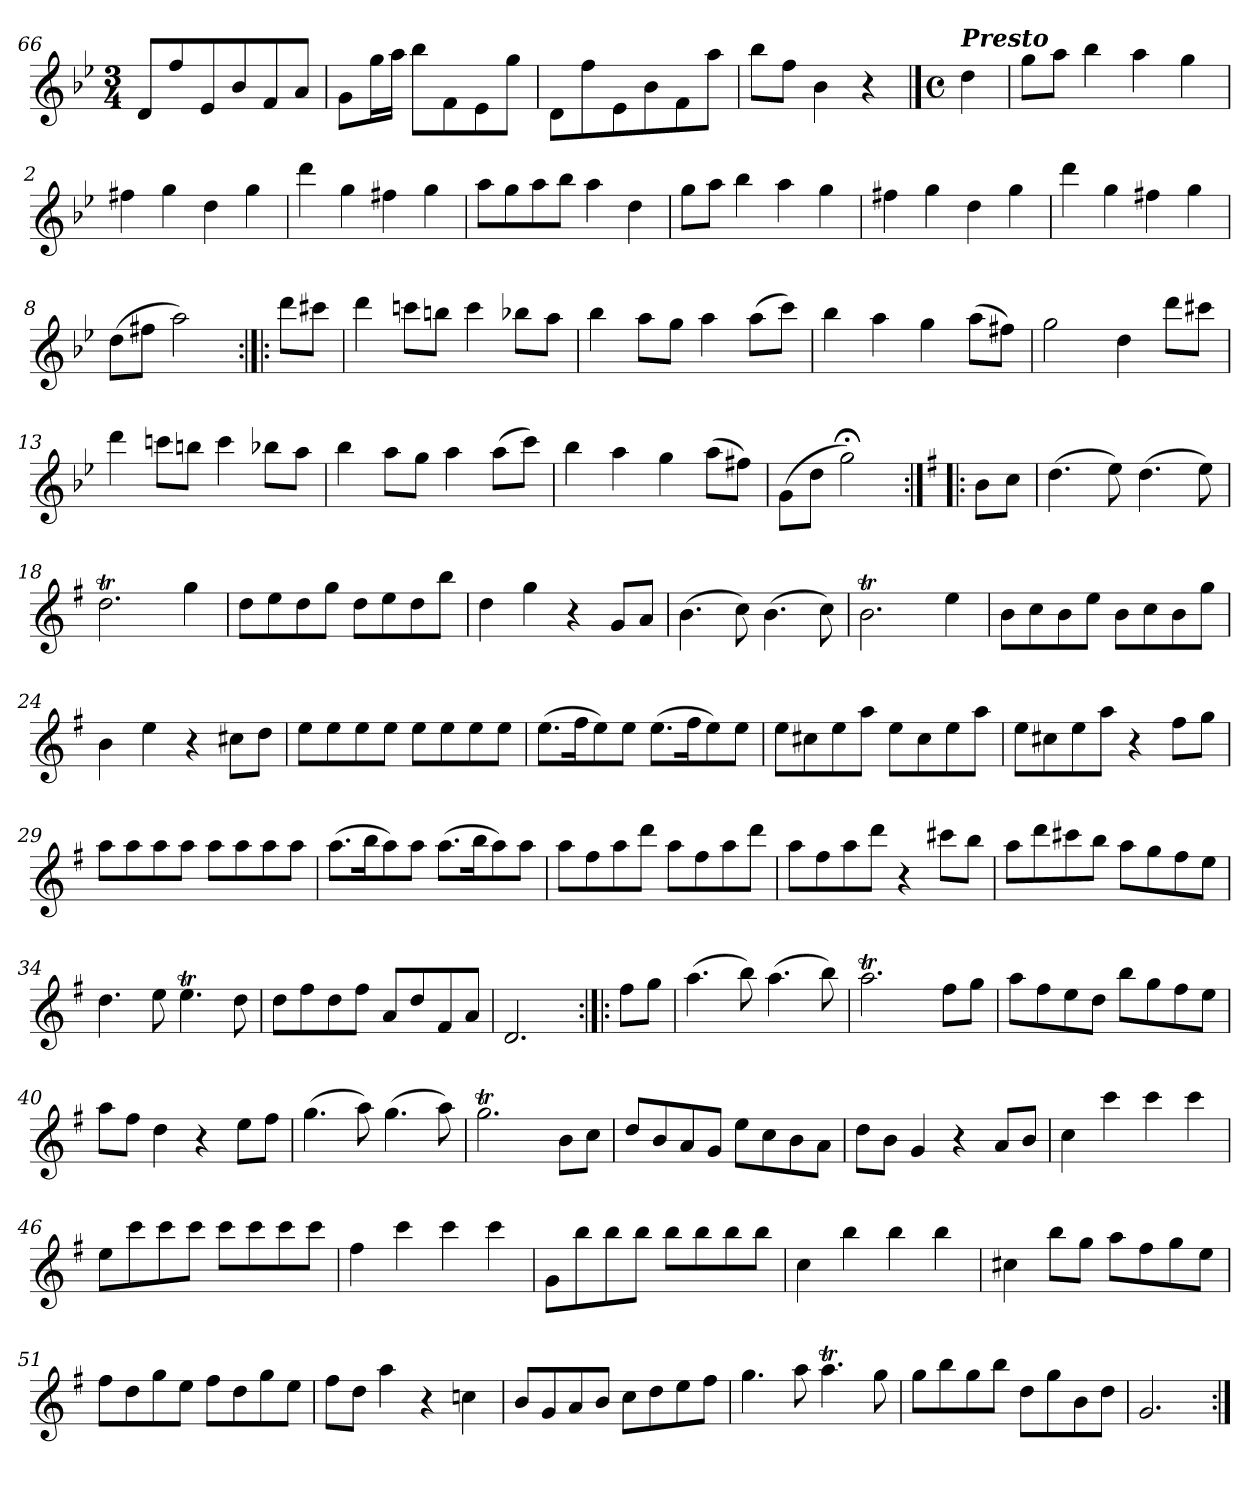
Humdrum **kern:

**kern
*part1
*staff1
*clefG2
*k[b-e-]
*g:
*M3/4
=66
8d/L
8ff/
8e-/
8b-/
8f/
8a/J
=67
8g\L
16gg\L
16aa\JJ
8bb-\L
8f\
8e-\
8gg\J
=68
8d\L
8ff\
8e-\
8b-\
8f\
8aa\J
=69
8bb-\L
8ff\J
4b-\
4r
!!LO:LB:g=z
==
*M4/4
*met(c)
!LO:TX:a:Bi:t=Presto
4dd\
=1
8gg\L
8aa\J
4bb-\
4aa\
4gg\
=2
4ff#X\
4gg\
4dd\
4gg\
=3
4ddd\
4gg\
4ff#X\
4gg\
=4
8aa\L
8gg\
8aa\
8bb-\J
4aa\
4dd\
=5
8gg\L
8aa\J
4bb-\
4aa\
4gg\
!!LO:LB:g=z
=6
4ff#X\
4gg\
4dd\
4gg\
=7
4ddd\
4gg\
4ff#X\
4gg\
=8
(>8dd\L
8ff#X\J
2aa\)
=8X1:|!|:
8ddd\L
8ccc#X\J
=9
4ddd\
8cccn\L
8bbn\J
4ccc\
8bb-X\L
8aa\J
=10
4bb-\
8aa\L
8gg\J
4aa\
(>8aa\L
8ccc\J)
!!LO:LB:g=z
=11
4bb-\
4aa\
4gg\
(>8aa\L
8ff#X\J)
=12
2gg\
4dd\
8ddd\L
8ccc#X\J
=13
4ddd\
8cccn\L
8bbn\J
4ccc\
8bb-X\L
8aa\J
=14
4bb-\
8aa\L
8gg\J
4aa\
(>8aa\L
8ccc\J)
=15
4bb-\
4aa\
4gg\
(>8aa\L
8ff#X\J)
!!LO:LB:g=z
=16
(>8g\L
8dd\J
2gg;<\)
=16X2:|!|:
*k[f#]
8b\L
8cc\J
=17
(>4.dd\
8ee\)
(>4.dd\
8ee\)
=18
2.ddT\
4gg\
=19
8dd\L
8ee\
8dd\
8gg\J
8dd\L
8ee\
8dd\
8bb\J
=20
4dd\
4gg\
4r
8g/L
8a/J
!!LO:LB:g=z
=21
(>4.b\
8cc\)
(>4.b\
8cc\)
=22
2.bt\
4ee\
=23
8b\L
8cc\
8b\
8ee\J
8b\L
8cc\
8b\
8gg\J
=24
4b\
4ee\
4r
8cc#X\L
8dd\J
=25
8ee\L
8ee\
8ee\
8ee\J
8ee\L
8ee\
8ee\
8ee\J
!!LO:LB:g=z
=26
(>8.ee\L
16ff#\K
8ee\)
8ee\J
(>8.ee\L
16ff#\K
8ee\)
8ee\J
=27
8ee\L
8cc#X\
8ee\
8aa\J
8ee\L
8cc#\
8ee\
8aa\J
=28
8ee\L
8cc#X\
8ee\
8aa\J
4r
8ff#\L
8gg\J
=29
8aa\L
8aa\
8aa\
8aa\J
8aa\L
8aa\
8aa\
8aa\J
!!LO:LB:g=z
=30
(>8.aa\L
16bb\K
8aa\)
8aa\J
(>8.aa\L
16bb\K
8aa\)
8aa\J
=31
8aa\L
8ff#\
8aa\
8ddd\J
8aa\L
8ff#\
8aa\
8ddd\J
=32
8aa\L
8ff#\
8aa\
8ddd\J
4r
8ccc#X\L
8bb\J
=33
8aa\L
8ddd\
8ccc#X\
8bb\J
8aa\L
8gg\
8ff#\
8ee\J
!!LO:LB:g=z
=34
4.dd\
8ee\
4.eeT\
8dd\
=35
8dd\L
8ff#\
8dd\
8ff#\J
8a/L
8dd/
8f#/
8a/J
=36
2.d/
=36X3:|!|:
8ff#\L
8gg\J
=37
(>4.aa\
8bb\)
(>4.aa\
8bb\)
=38
2.aaT\
8ff#\L
8gg\J
!!LO:LB:g=z
=39
8aa\L
8ff#\
8ee\
8dd\J
8bb\L
8gg\
8ff#\
8ee\J
=40
8aa\L
8ff#\J
4dd\
4r
8ee\L
8ff#\J
=41
(>4.gg\
8aa\)
(>4.gg\
8aa\)
=42
2.ggT\
8b\L
8cc\J
=43
8dd/L
8b/
8a/
8g/J
8ee\L
8cc\
8b\
8a\J
!!LO:LB:g=z
=44
8dd\L
8b\J
4g/
4r
8a/L
8b/J
=45
4cc\
4ccc\
4ccc\
4ccc\
=46
8ee\L
8ccc\
8ccc\
8ccc\J
8ccc\L
8ccc\
8ccc\
8ccc\J
=47
4ff#\
4ccc\
4ccc\
4ccc\
=48
8g\L
8bb\
8bb\
8bb\J
8bb\L
8bb\
8bb\
8bb\J
!!LO:LB:g=z
=49
4cc\
4bb\
4bb\
4bb\
=50
4cc#X\
8bb\L
8gg\J
8aa\L
8ff#\
8gg\
8ee\J
=51
8ff#\L
8dd\
8gg\
8ee\J
8ff#\L
8dd\
8gg\
8ee\J
=52
8ff#\L
8dd\J
4aa\
4r
4ccn\
!!LO:LB:g=z
=53
8b/L
8g/
8a/
8b/J
8cc\L
8dd\
8ee\
8ff#\J
=54
4.gg\
8aa\
4.aaT\
8gg\
=55
8gg\L
8bb\
8gg\
8bb\J
8dd\L
8gg\
8b\
8dd\J
=56
2.g/
=:|!
*-
